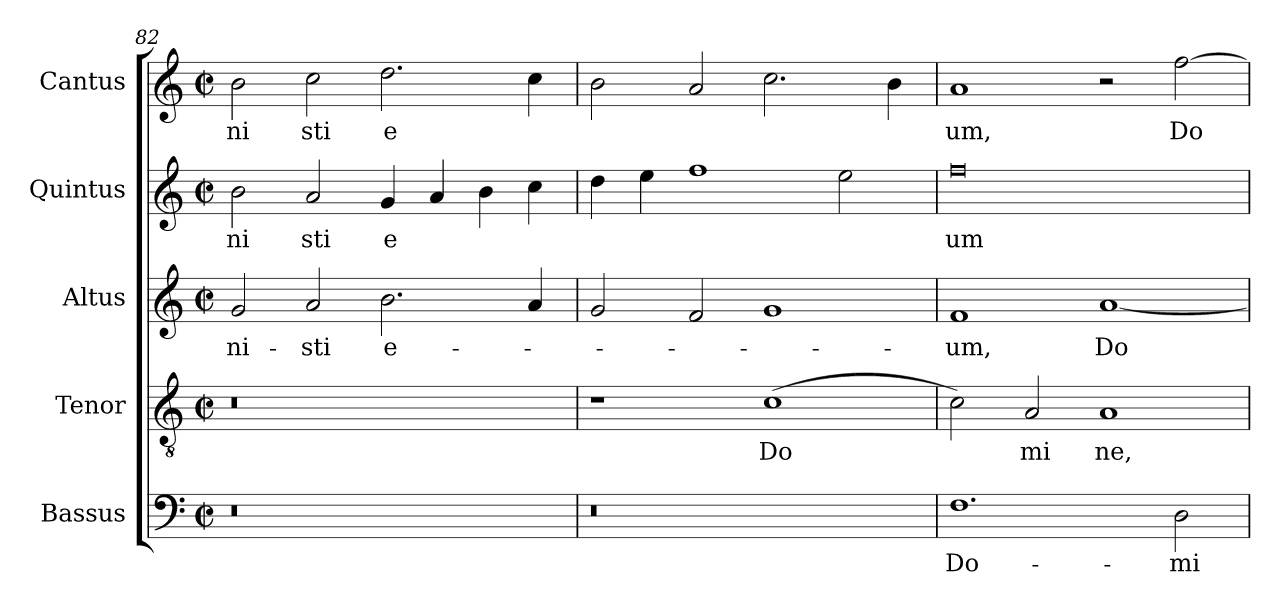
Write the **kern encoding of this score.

**kern	**text	**kern	**text	**kern	**text	**kern	**text	**kern	**text
*part5	*part5	*part4	*part4	*part3	*part3	*part2	*part2	*part1	*part1
*staff5	*staff5	*staff4	*staff4	*staff3	*staff3	*staff2	*staff2	*staff1	*staff1
*I"Bassus	*	*I"Tenor	*	*I"Altus	*	*I"Quintus	*	*I"Cantus	*
*clefF4	*	*clefGv2	*	*clefG2	*	*clefG2	*	*clefG2	*
*k[]	*	*k[]	*	*k[]	*	*k[]	*	*k[]	*
*C:	*	*C:	*	*C:	*	*C:	*	*C:	*
*M2/2	*	*M2/2	*	*M2/2	*	*M2/2	*	*M2/2	*
*met(c|)	*	*met(c|)	*	*met(c|)	*	*met(c|)	*	*met(c|)	*
=82	=82	=82	=82	=82	=82	=82	=82	=82	=82
!	!	!	!	!	!LO:LY:b:cj	!	!LO:LY:b:cj	!	!LO:LY:b:cj
0r	.	0r	.	2g/	-ni-	2b\	ni	2b\	ni
!	!	!	!	!	!LO:LY:b:cj	!	!LO:LY:b:cj	!	!LO:LY:b:cj
.	.	.	.	2a/	-sti	2a/	sti	2cc\	sti
!	!	!	!	!	!LO:LY:b:cj	!	!LO:LY:b:cj	!	!LO:LY:b:cj
.	.	.	.	2.b\	e-	4g/	e	2.dd\	e
.	.	.	.	.	.	4a/	.	.	.
.	.	.	.	.	.	4b\	.	.	.
.	.	.	.	4a/	.	4cc\	.	4cc\	.
=83	=83	=83	=83	=83	=83	=83	=83	=83	=83
0r	.	1r	.	2g/	.	4dd\	.	2b\	.
.	.	.	.	.	.	4ee\	.	.	.
.	.	.	.	2f/	.	1ff	.	2a/	.
!	!	!	!LO:LY:b:cj	!	!	!	!	!	!
.	.	(>1c	Do	1g	.	.	.	2.cc\	.
.	.	.	.	.	.	2ee\	.	.	.
.	.	.	.	.	.	.	.	4b\	.
=84	=84	=84	=84	=84	=84	=84	=84	=84	=84
!	!LO:LY:b:cj	!	!	!	!LO:LY:b:cj	!	!LO:LY:b:cj	!	!LO:LY:b:cj
1.F	Do-	2c\)	.	1f	-um,	0ff	um	1a	um,
!	!	!	!LO:LY:b:cj	!	!	!	!	!	!
.	.	2A/	mi	.	.	.	.	.	.
!	!	!	!LO:LY:b:cj	!	!LO:LY:b:cj	!	!	!	!
.	.	1A	ne,	[>1a	Do-	.	.	2r	.
!	!LO:LY:b:cj	!	!	!	!	!	!	!	!LO:LY:b
2D\	-mi-	.	.	.	.	.	.	[>2ff\	Do
=	=	=	=	=	=	=	=	=	=
*-	*-	*-	*-	*-	*-	*-	*-	*-	*-
